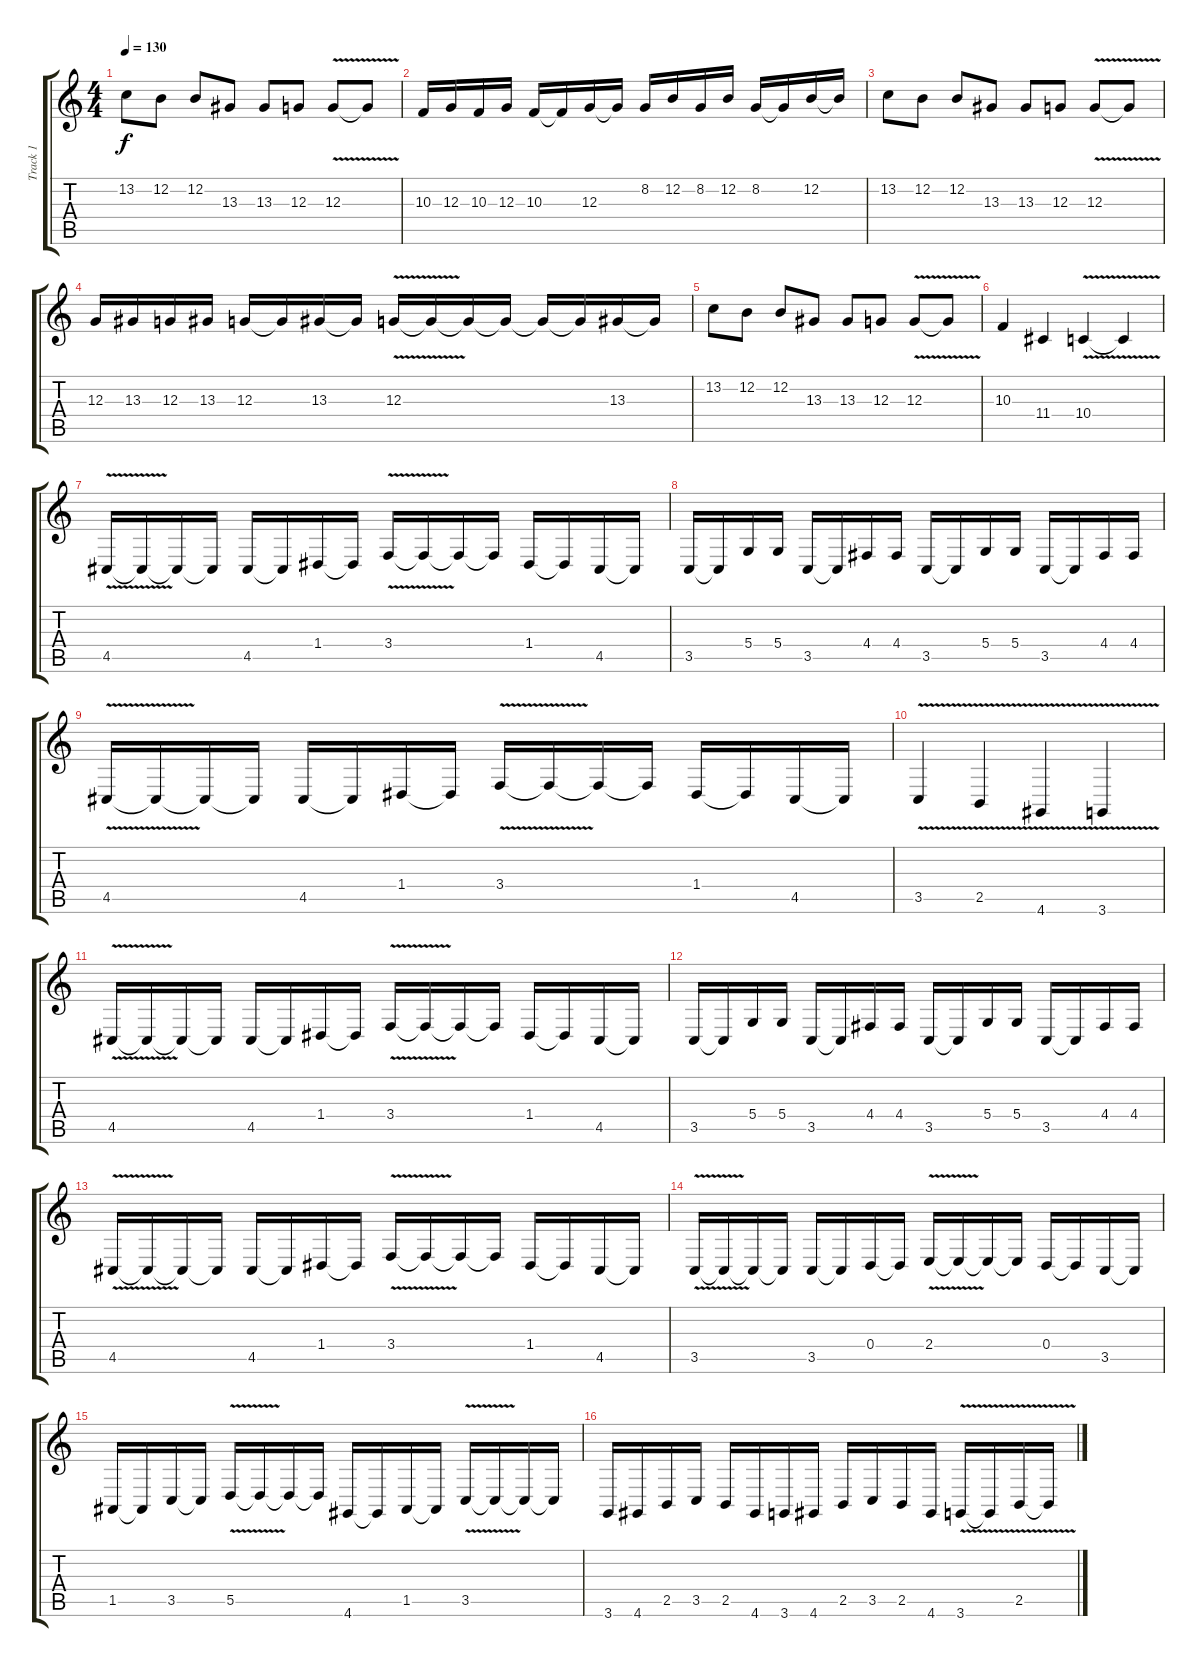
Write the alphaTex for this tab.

\track ("Track 1" "Track 1") {instrument lead5charang}
\staff {score tabs}
\tuning (E4 B3 G3 D3 A2 E2) {hide}
\ts (4 4)
\tempo 130
\clef g2
\ks c
13.2.8{dy f} 12.2.8 12.2.8 13.3.8 13.3.8 12.3.8 12.3{v}.8 12.3{t}.8 |
10.3.16 12.3.16 10.3.16 12.3.16 10.3.16 10.3{t}.16 12.3.16 12.3{t}.16 8.2.16 12.2.16 8.2.16 12.2.16 8.2.16 8.2{t}.16 12.2.16 12.2{t}.16 |
13.2.8 12.2.8 12.2.8 13.3.8 13.3.8 12.3.8 12.3{v}.8 12.3{t}.8 |
12.3.16 13.3.16 12.3.16 13.3.16 12.3.16 12.3{t}.16 13.3.16 13.3{t}.16 12.3{v}.16 12.3{t}.16 12.3{t}.16 12.3{t}.16 12.3{t}.16 12.3{t}.16 13.3.16 13.3{t}.16 |
13.2.8 12.2.8 12.2.8 13.3.8 13.3.8 12.3.8 12.3{v}.8 12.3{t}.8 |
10.3.4 11.4.4 10.4{v}.4 10.4{t}.4 |
4.5{v}.16 4.5{t}.16 4.5{t}.16 4.5{t}.16 4.5.16 4.5{t}.16 1.4.16 1.4{t}.16 3.4{v}.16 3.4{t}.16 3.4{t}.16 3.4{t}.16 1.4.16 1.4{t}.16 4.5.16 4.5{t}.16 |
3.5.16 3.5{t}.16 5.4.16 5.4.16 3.5.16 3.5{t}.16 4.4.16 4.4.16 3.5.16 3.5{t}.16 5.4.16 5.4.16 3.5.16 3.5{t}.16 4.4.16 4.4.16 |
4.5{v}.16 4.5{t}.16 4.5{t}.16 4.5{t}.16 4.5.16 4.5{t}.16 1.4.16 1.4{t}.16 3.4{v}.16 3.4{t}.16 3.4{t}.16 3.4{t}.16 1.4.16 1.4{t}.16 4.5.16 4.5{t}.16 |
3.5{v}.4 2.5{v}.4 4.6{v}.4 3.6{v}.4 |
4.5{v}.16 4.5{t}.16 4.5{t}.16 4.5{t}.16 4.5.16 4.5{t}.16 1.4.16 1.4{t}.16 3.4{v}.16 3.4{t}.16 3.4{t}.16 3.4{t}.16 1.4.16 1.4{t}.16 4.5.16 4.5{t}.16 |
3.5.16 3.5{t}.16 5.4.16 5.4.16 3.5.16 3.5{t}.16 4.4.16 4.4.16 3.5.16 3.5{t}.16 5.4.16 5.4.16 3.5.16 3.5{t}.16 4.4.16 4.4.16 |
4.5{v}.16 4.5{t}.16 4.5{t}.16 4.5{t}.16 4.5.16 4.5{t}.16 1.4.16 1.4{t}.16 3.4{v}.16 3.4{t}.16 3.4{t}.16 3.4{t}.16 1.4.16 1.4{t}.16 4.5.16 4.5{t}.16 |
3.5{v}.16 3.5{t}.16 3.5{t}.16 3.5{t}.16 3.5.16 3.5{t}.16 0.4.16 0.4{t}.16 2.4{v}.16 2.4{t}.16 2.4{t}.16 2.4{t}.16 0.4.16 0.4{t}.16 3.5.16 3.5{t}.16 |
1.5.16 1.5{t}.16 3.5.16 3.5{t}.16 5.5{v}.16 5.5{t}.16 5.5{t}.16 5.5{t}.16 4.6.16 4.6{t}.16 1.5.16 1.5{t}.16 3.5{v}.16 3.5{t}.16 3.5{t}.16 3.5{t}.16 |
3.6.16 4.6.16 2.5.16 3.5.16 2.5.16 4.6.16 3.6.16 4.6.16 2.5.16 3.5.16 2.5.16 4.6.16 3.6{v}.16 3.6{t}.16 2.5{v}.16 2.5{t}.16
